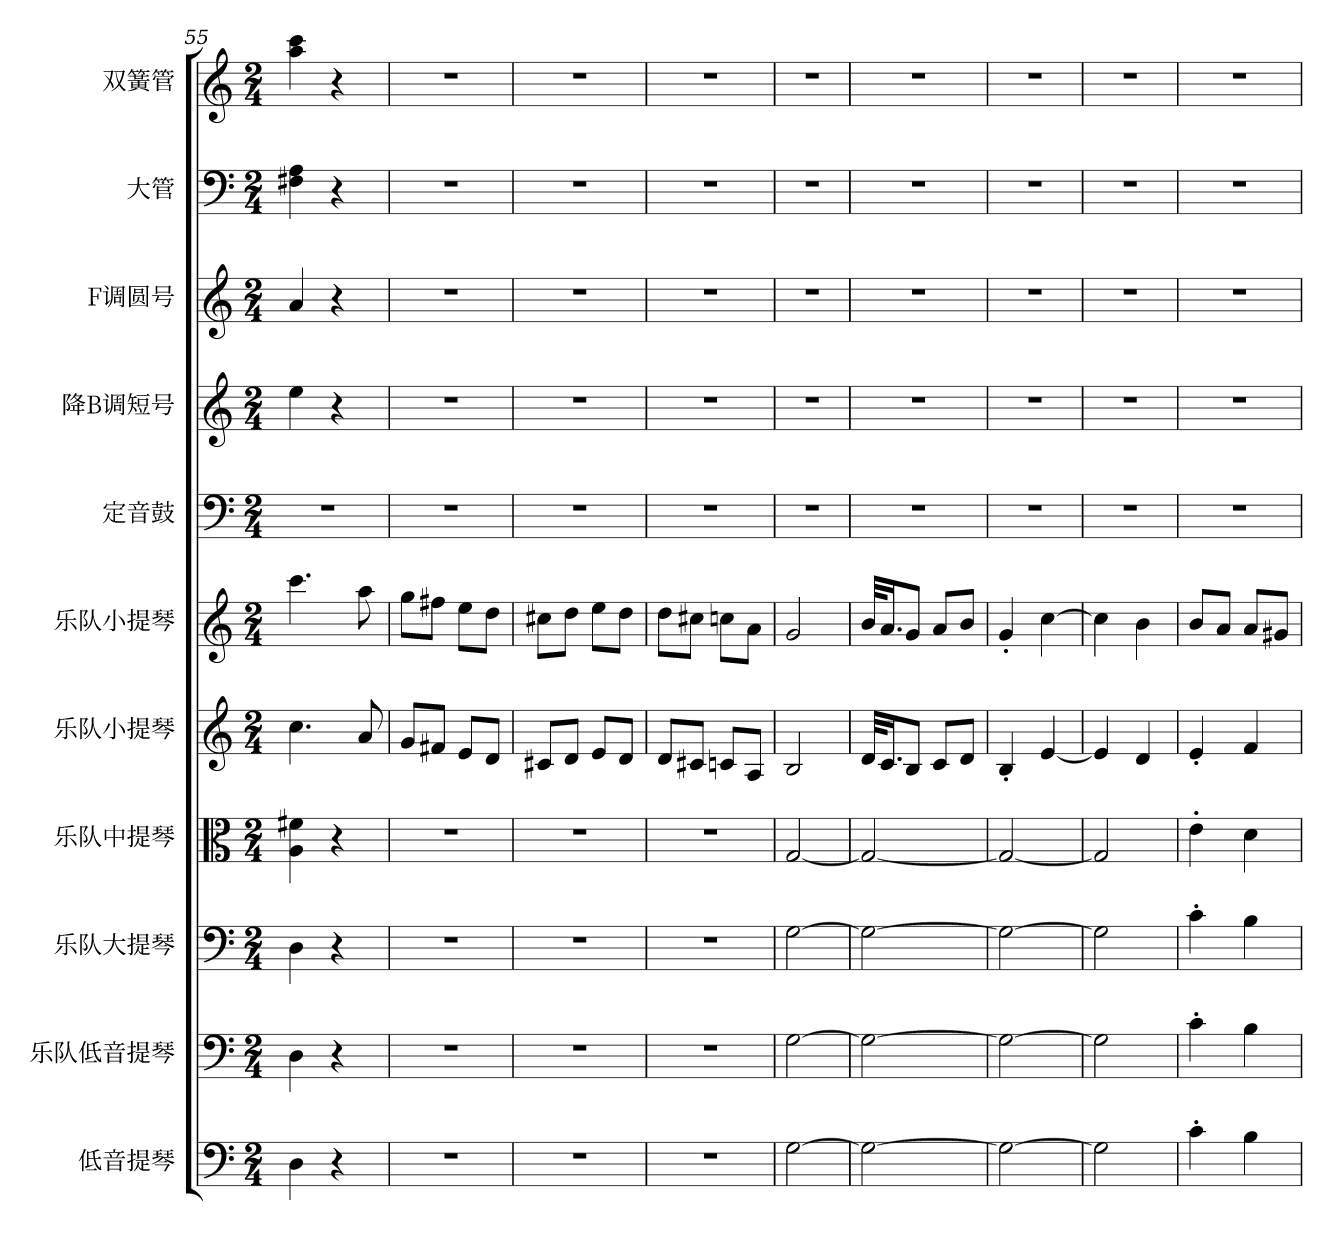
**kern	**kern	**kern	**kern	**kern	**kern	**kern	**kern	**kern	**kern	**kern
*part11	*part10	*part9	*part8	*part7	*part6	*part5	*part4	*part3	*part2	*part1
*staff11	*staff10	*staff9	*staff8	*staff7	*staff6	*staff5	*staff4	*staff3	*staff2	*staff1
*I"低音提琴	*I"乐队低音提琴	*I"乐队大提琴	*I"乐队中提琴	*I"乐队小提琴	*I"乐队小提琴	*I"定音鼓	*I"降B调短号	*I"F调圆号	*I"大管	*I"双簧管
!!LO:PB:g=z
*clefF4	*clefF4	*clefF4	*clefC3	*clefG2	*clefG2	*clefF4	*clefG2	*clefG2	*clefF4	*clefG2
*ITrd7c12	*ITrd7c12	*	*	*	*	*	*ITrd1c2	*ITrd4c7	*	*
*k[]	*k[]	*k[]	*k[]	*k[]	*k[]	*k[]	*k[b-e-]	*k[b-]	*k[]	*k[]
*M2/4	*M2/4	*M2/4	*M2/4	*M2/4	*M2/4	*M2/4	*M2/4	*M2/4	*M2/4	*M2/4
*MM155	*MM155	*MM155	*MM155	*MM155	*MM155	*MM155	*MM155	*MM155	*MM155	*MM155
=55	=55	=55	=55	=55	=55	=55	=55	=55	=55	=55
4DD\	4DD\	4D\	4A\ 4f#X\	4.cc\	4.ccc\	2r	4dd\	4d/	4F#X\ 4A\	4aa\ 4ccc\
4r	4r	4r	4r	.	.	.	4r	4r	4r	4r
.	.	.	.	8a/	8aa\	.	.	.	.	.
=56	=56	=56	=56	=56	=56	=56	=56	=56	=56	=56
*	*	*	*	*	*	*	*	*	*	*MM160
2r	2r	2r	2r	8g/L	8gg\L	2r	2r	2r	2r	2r
.	.	.	.	8f#X/J	8ff#X\J	.	.	.	.	.
.	.	.	.	8e/L	8ee\L	.	.	.	.	.
.	.	.	.	8d/J	8dd\J	.	.	.	.	.
=57	=57	=57	=57	=57	=57	=57	=57	=57	=57	=57
2r	2r	2r	2r	8c#X/L	8cc#X\L	2r	2r	2r	2r	2r
.	.	.	.	8d/J	8dd\J	.	.	.	.	.
.	.	.	.	8e/L	8ee\L	.	.	.	.	.
.	.	.	.	8d/J	8dd\J	.	.	.	.	.
=58	=58	=58	=58	=58	=58	=58	=58	=58	=58	=58
*	*	*	*	*	*	*	*	*	*	*MM155
2r	2r	2r	2r	8d/L	8dd\L	2r	2r	2r	2r	2r
.	.	.	.	8c#X/J	8cc#X\J	.	.	.	.	.
.	.	.	.	8cn/L	8ccn\L	.	.	.	.	.
.	.	.	.	8A/J	8a\J	.	.	.	.	.
=59	=59	=59	=59	=59	=59	=59	=59	=59	=59	=59
*	*	*	*	*	*	*	*	*	*	*MM160
[2GG\	[2GG\	[2G\	[2G/	2B/	2g/	2r	2r	2r	2r	2r
=60	=60	=60	=60	=60	=60	=60	=60	=60	=60	=60
2GG\_	2GG\_	2G\_	2G/_	32d/KLL	32b/KLL	2r	2r	2r	2r	2r
.	.	.	.	16.c/J	16.a/J	.	.	.	.	.
.	.	.	.	8B/J	8g/J	.	.	.	.	.
.	.	.	.	8c/L	8a/L	.	.	.	.	.
.	.	.	.	8d/J	8b/J	.	.	.	.	.
=61	=61	=61	=61	=61	=61	=61	=61	=61	=61	=61
2GG\_	2GG\_	2G\_	2G/_	4B'/	4g'/	2r	2r	2r	2r	2r
.	.	.	.	[4e/	[4cc\	.	.	.	.	.
=62	=62	=62	=62	=62	=62	=62	=62	=62	=62	=62
2GG\]	2GG\]	2G\]	2G/]	4e/]	4cc\]	2r	2r	2r	2r	2r
.	.	.	.	4d/	4b\	.	.	.	.	.
!!LO:PB:g=z
=63	=63	=63	=63	=63	=63	=63	=63	=63	=63	=63
4C'\	4C'\	4c'\	4e'\	4e'/	8b/L	2r	2r	2r	2r	2r
.	.	.	.	.	8a/J	.	.	.	.	.
4BB\	4BB\	4B\	4d\	4f/	8a/L	.	.	.	.	.
.	.	.	.	.	8g#X/J	.	.	.	.	.
=	=	=	=	=	=	=	=	=	=	=
*-	*-	*-	*-	*-	*-	*-	*-	*-	*-	*-
